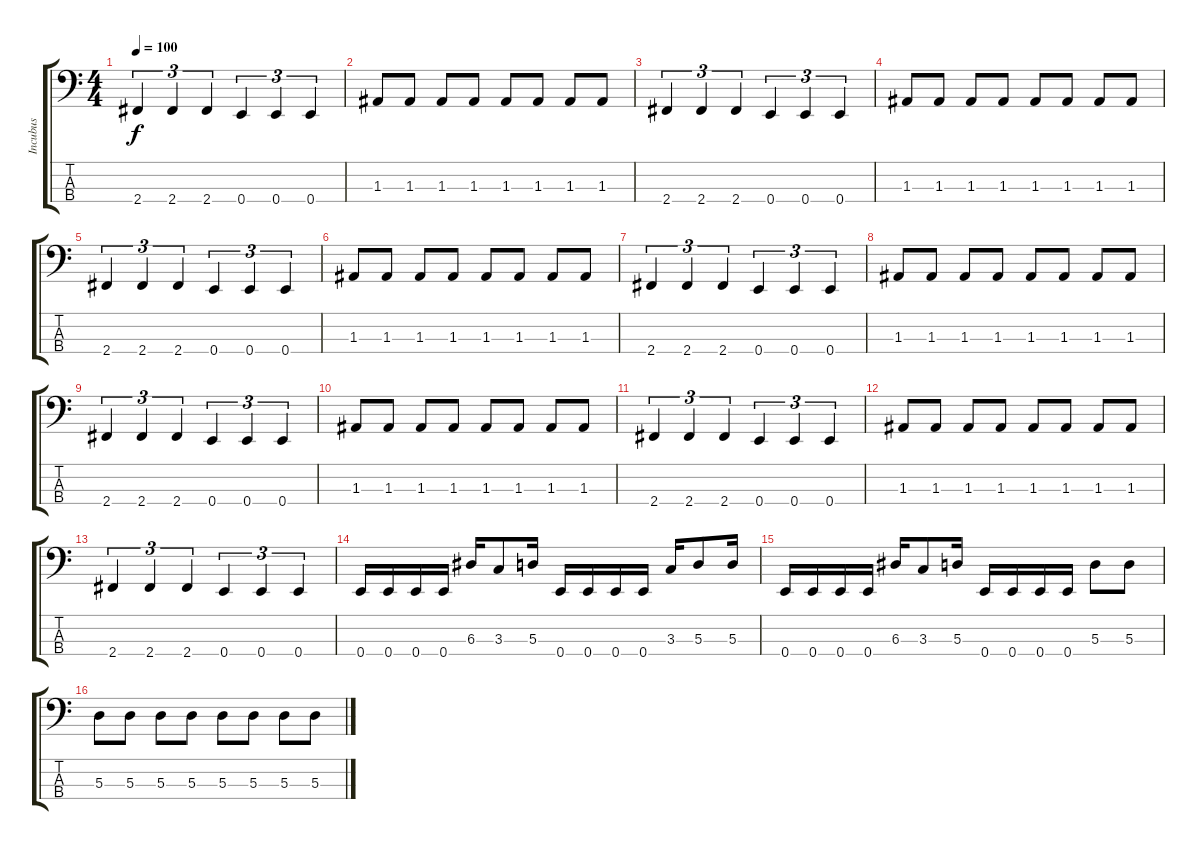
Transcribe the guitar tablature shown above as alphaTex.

\track ("Incubus " "Incubus ") {instrument acousticbass}
\staff {score tabs}
\tuning (G2 D2 A1 E1) {hide}
\ts (4 4)
\tempo 100
\clef f4
\ks c
2.4.4{tu (3 2) dy f} 2.4.4{tu (3 2)} 2.4.4{tu (3 2)} 0.4.4{tu (3 2)} 0.4.4{tu (3 2)} 0.4.4{tu (3 2)} |
1.3.8 1.3.8 1.3.8 1.3.8 1.3.8 1.3.8 1.3.8 1.3.8 |
2.4.4{tu (3 2)} 2.4.4{tu (3 2)} 2.4.4{tu (3 2)} 0.4.4{tu (3 2)} 0.4.4{tu (3 2)} 0.4.4{tu (3 2)} |
1.3.8 1.3.8 1.3.8 1.3.8 1.3.8 1.3.8 1.3.8 1.3.8 |
2.4.4{tu (3 2)} 2.4.4{tu (3 2)} 2.4.4{tu (3 2)} 0.4.4{tu (3 2)} 0.4.4{tu (3 2)} 0.4.4{tu (3 2)} |
1.3.8 1.3.8 1.3.8 1.3.8 1.3.8 1.3.8 1.3.8 1.3.8 |
2.4.4{tu (3 2)} 2.4.4{tu (3 2)} 2.4.4{tu (3 2)} 0.4.4{tu (3 2)} 0.4.4{tu (3 2)} 0.4.4{tu (3 2)} |
1.3.8 1.3.8 1.3.8 1.3.8 1.3.8 1.3.8 1.3.8 1.3.8 |
2.4.4{tu (3 2)} 2.4.4{tu (3 2)} 2.4.4{tu (3 2)} 0.4.4{tu (3 2)} 0.4.4{tu (3 2)} 0.4.4{tu (3 2)} |
1.3.8 1.3.8 1.3.8 1.3.8 1.3.8 1.3.8 1.3.8 1.3.8 |
2.4.4{tu (3 2)} 2.4.4{tu (3 2)} 2.4.4{tu (3 2)} 0.4.4{tu (3 2)} 0.4.4{tu (3 2)} 0.4.4{tu (3 2)} |
1.3.8 1.3.8 1.3.8 1.3.8 1.3.8 1.3.8 1.3.8 1.3.8 |
2.4.4{tu (3 2)} 2.4.4{tu (3 2)} 2.4.4{tu (3 2)} 0.4.4{tu (3 2)} 0.4.4{tu (3 2)} 0.4.4{tu (3 2)} |
0.4.16 0.4.16 0.4.16 0.4.16 6.3.16 3.3.8 5.3.16 0.4.16 0.4.16 0.4.16 0.4.16 3.3.16 5.3.8 5.3.16 |
0.4.16 0.4.16 0.4.16 0.4.16 6.3.16 3.3.8 5.3.16 0.4.16 0.4.16 0.4.16 0.4.16 5.3.8 5.3.8 |
5.3.8 5.3.8 5.3.8 5.3.8 5.3.8 5.3.8 5.3.8 5.3.8
